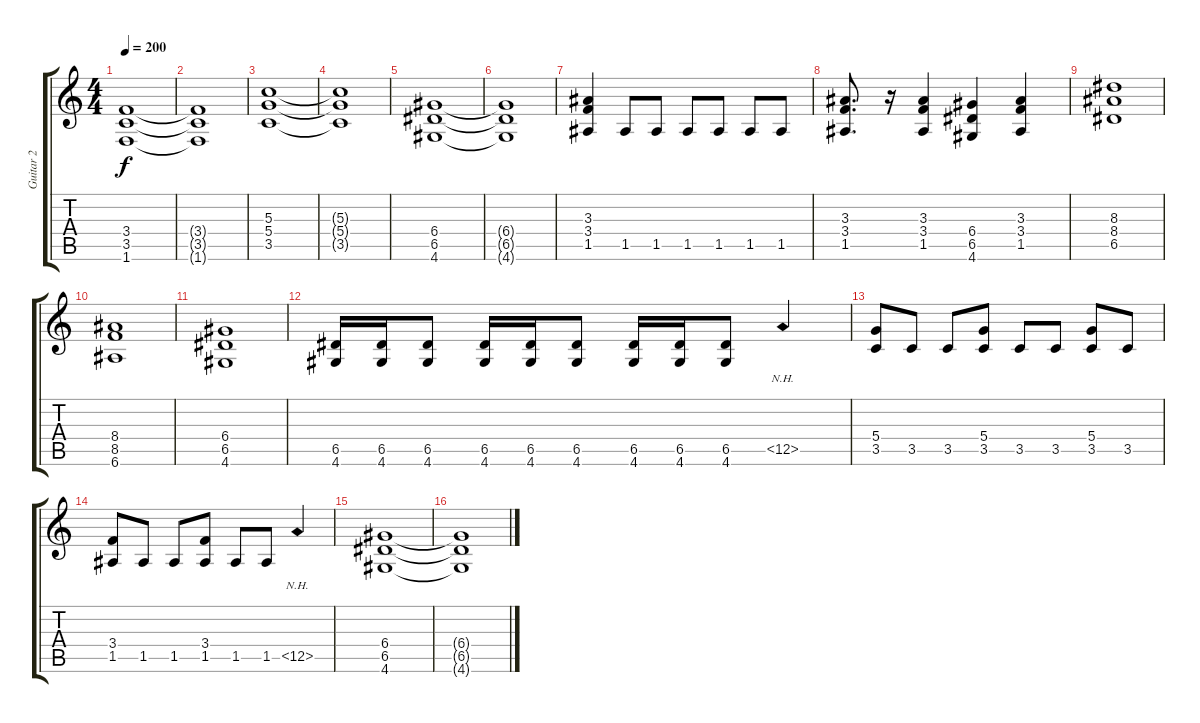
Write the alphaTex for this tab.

\track ("Guitar 2" "Guitar 2") {instrument distortionguitar}
\staff {score tabs}
\tuning (E4 B3 G3 D3 A2 E2) {hide}
\ts (4 4)
\section ("" "")
\tempo 200
\clef g2
\ks c
(3.4 3.5 1.6).1{dy f} |
(3.4{t} 3.5{t} 1.6{t}).1 |
(5.3 5.4 3.5).1 |
(5.3{t} 5.4{t} 3.5{t}).1 |
(6.4 6.5 4.6).1 |
(6.4{t} 6.5{t} 4.6{t}).1 |
(3.3 3.4 1.5).4 1.5.8 1.5.8 1.5.8 1.5.8 1.5.8 1.5.8 |
(3.3 3.4 1.5).8{d} r.16 (3.3 3.4 1.5).4 (6.4 6.5 4.6).4 (3.3 3.4 1.5).4 |
\section ("" "")
(8.3 8.4 6.5).1 |
(8.4 8.5 6.6).1 |
(6.4 6.5 4.6).1 |
(6.5 4.6).16 (6.5 4.6).16 (6.5 4.6).8 (6.5 4.6).16 (6.5 4.6).16 (6.5 4.6).8 (6.5 4.6).16 (6.5 4.6).16 (6.5 4.6).8 6.5{nh}.4 |
(5.4 3.5).8 3.5.8 3.5.8 (5.4 3.5).8 3.5.8 3.5.8 (5.4 3.5).8 3.5.8 |
(3.4 1.5).8 1.5.8 1.5.8 (3.4 1.5).8 1.5.8 1.5.8 1.5{nh}.4 |
(6.4 6.5 4.6).1 |
(6.4{t} 6.5{t} 4.6{t}).1
